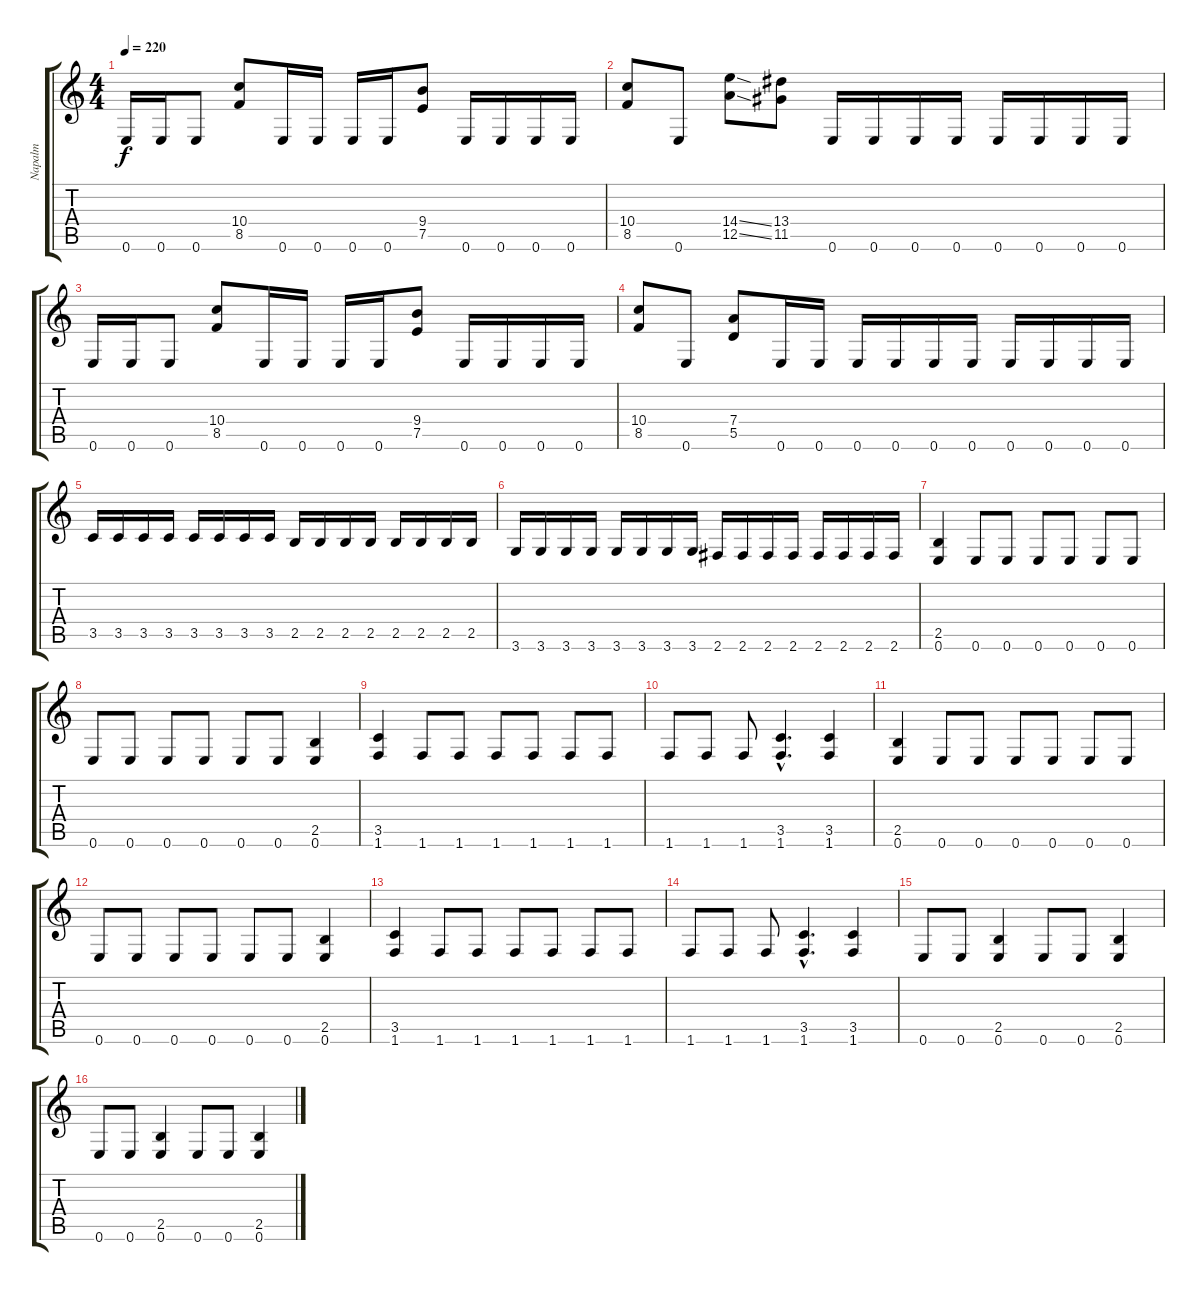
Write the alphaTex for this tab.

\track ("Napalm" "Napalm") {instrument distortionguitar}
\staff {score tabs}
\tuning (E4 B3 G3 D3 A2 E2) {hide}
\ts (4 4)
\tempo 220
\clef g2
\ks c
0.6.16{dy f} 0.6.16 0.6.8 (10.4 8.5).8 0.6.16 0.6.16 0.6.16 0.6.16 (9.4 7.5).8 0.6.16 0.6.16 0.6.16 0.6.16 |
(10.4 8.5).8 0.6.8 (14.4{ss} 12.5{ss}).8 (13.4 11.5).8 0.6.16 0.6.16 0.6.16 0.6.16 0.6.16 0.6.16 0.6.16 0.6.16 |
0.6.16 0.6.16 0.6.8 (10.4 8.5).8 0.6.16 0.6.16 0.6.16 0.6.16 (9.4 7.5).8 0.6.16 0.6.16 0.6.16 0.6.16 |
(10.4 8.5).8 0.6.8 (7.4 5.5).8 0.6.16 0.6.16 0.6.16 0.6.16 0.6.16 0.6.16 0.6.16 0.6.16 0.6.16 0.6.16 |
3.5.16 3.5.16 3.5.16 3.5.16 3.5.16 3.5.16 3.5.16 3.5.16 2.5.16 2.5.16 2.5.16 2.5.16 2.5.16 2.5.16 2.5.16 2.5.16 |
3.6.16 3.6.16 3.6.16 3.6.16 3.6.16 3.6.16 3.6.16 3.6.16 2.6.16 2.6.16 2.6.16 2.6.16 2.6.16 2.6.16 2.6.16 2.6.16 |
(2.5 0.6).4 0.6.8 0.6.8 0.6.8 0.6.8 0.6.8 0.6.8 |
0.6.8 0.6.8 0.6.8 0.6.8 0.6.8 0.6.8 (2.5 0.6).4 |
(3.5 1.6).4 1.6.8 1.6.8 1.6.8 1.6.8 1.6.8 1.6.8 |
1.6.8 1.6.8 1.6.8 (3.5{hac} 1.6{hac}).4{d} (3.5 1.6).4 |
(2.5 0.6).4 0.6.8 0.6.8 0.6.8 0.6.8 0.6.8 0.6.8 |
0.6.8 0.6.8 0.6.8 0.6.8 0.6.8 0.6.8 (2.5 0.6).4 |
(3.5 1.6).4 1.6.8 1.6.8 1.6.8 1.6.8 1.6.8 1.6.8 |
1.6.8 1.6.8 1.6.8 (3.5{hac} 1.6{hac}).4{d} (3.5 1.6).4 |
0.6.8 0.6.8 (2.5 0.6).4 0.6.8 0.6.8 (2.5 0.6).4 |
0.6.8 0.6.8 (2.5 0.6).4 0.6.8 0.6.8 (2.5 0.6).4
